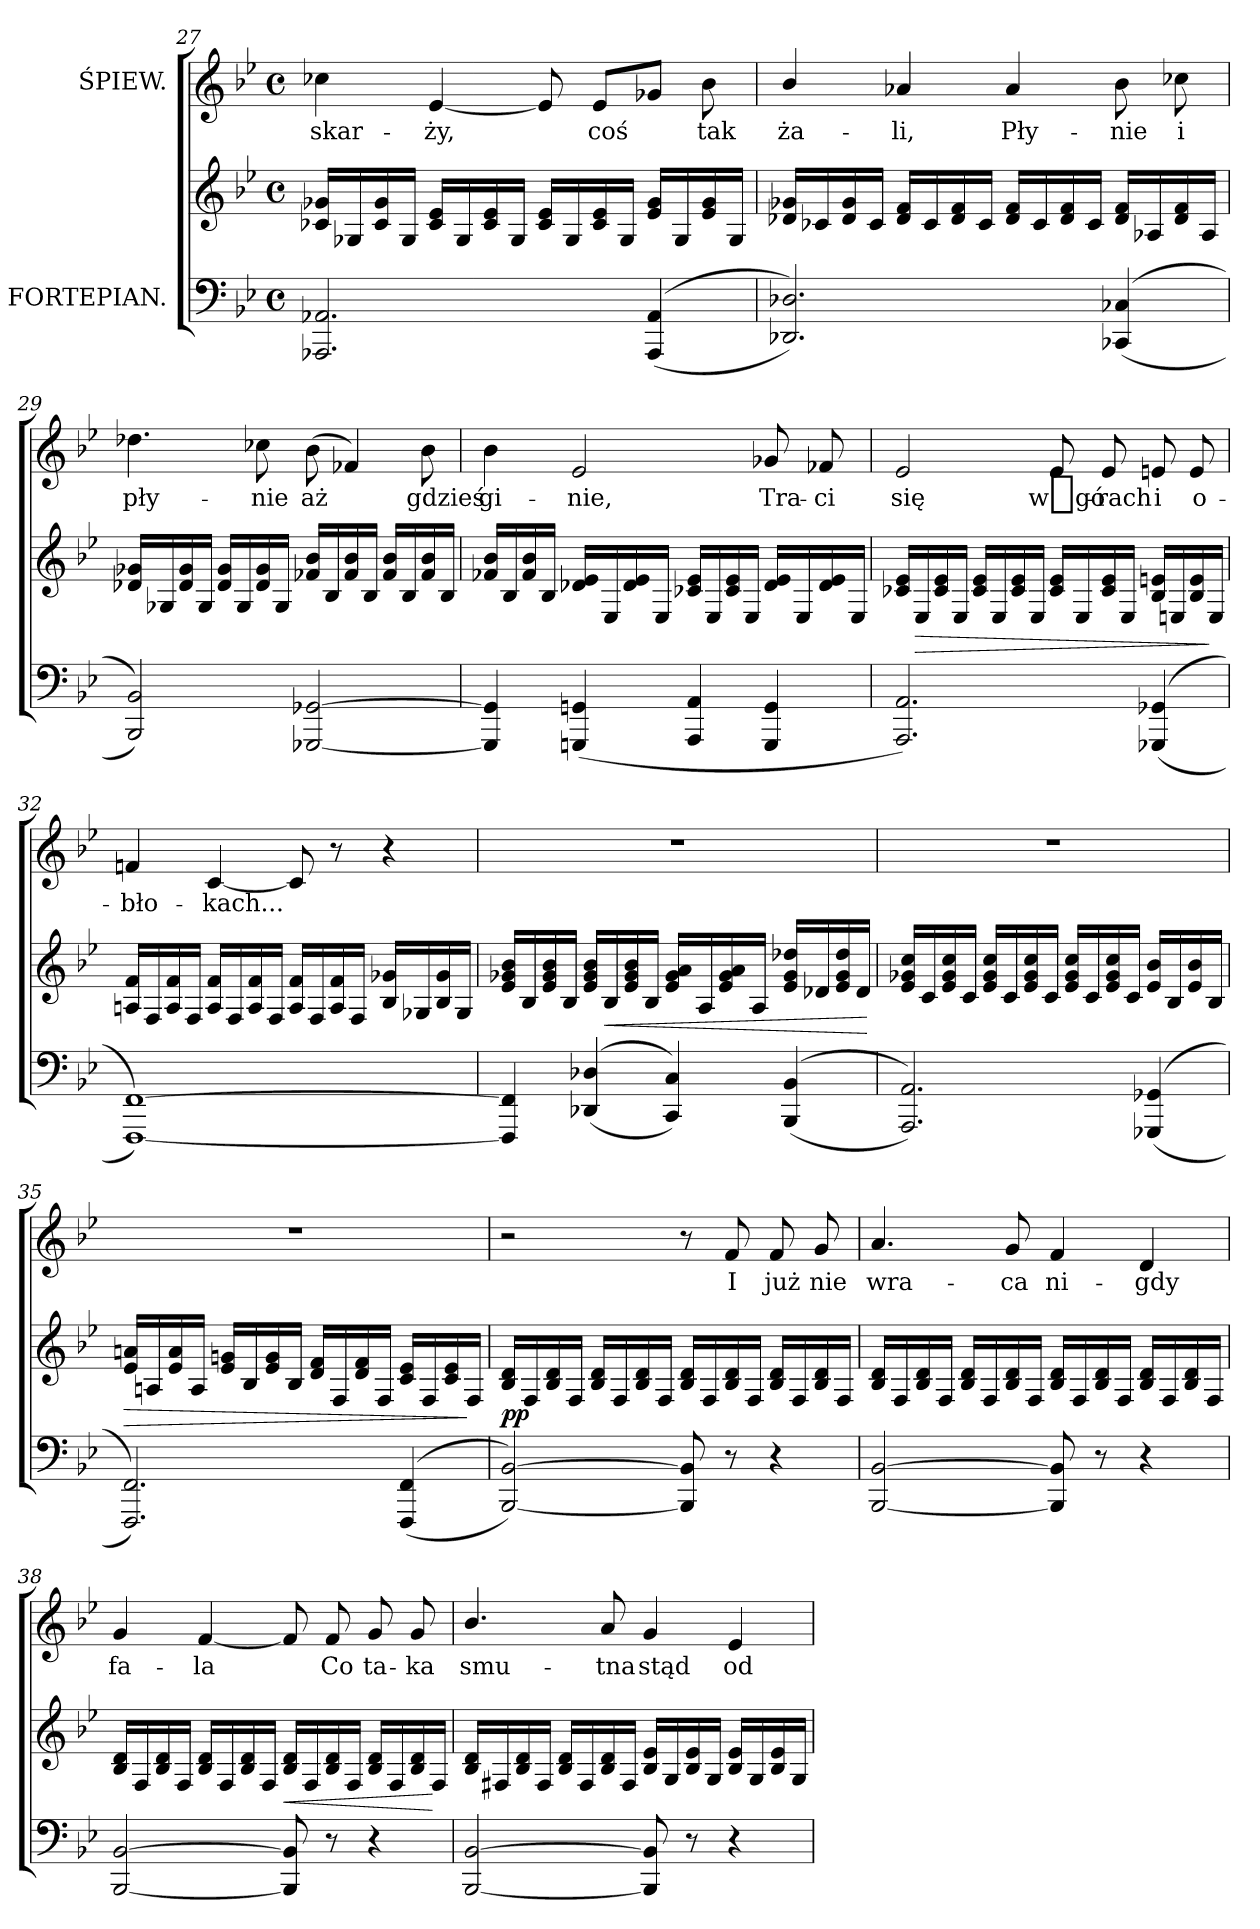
**kern	**kern	**dynam	**kern	**text
*part2	*part2	*part2	*part1	*part1
*staff3	*staff2	*staff2/3	*staff1	*staff1
*I"FORTEPIAN.	*	*	*I"ŚPIEW.	*
*clefF4	*clefG2	*	*clefG2	*
*k[b-e-]	*k[b-e-]	*	*k[b-e-]	*
*M4/4	*M4/4	*	*M4/4	*
*met(c)	*met(c)	*	*met(c)	*
=27	=27	=27	=27	=27
2.AAA-X/ 2.AA-X/	16c-X/ 16g-X/LL	.	4cc-X\	skar-
.	16G-X/	.	.	.
.	16c-/ 16g-/	.	.	.
.	16G-/JJ	.	.	.
.	16c-/ 16e-/LL	.	[4e-/	-ży,
.	16G-/	.	.	.
.	16c-/ 16e-/	.	.	.
.	16G-/JJ	.	.	.
.	16c-/ 16e-/LL	.	8e-/]	.
.	16G-/	.	.	.
.	16c-/ 16e-/	.	8e-/L	coś
.	16G-/JJ	.	.	.
(<(>4AAA-/ 4AA-/	16e-/ 16g-/LL	.	8g-X/J	.
.	16G-/	.	.	.
.	16e-/ 16g-/	.	8b-\	tak
.	16G-/JJ	.	.	.
=28	=28	=28	=28	=28
2.DD-X/ 2.D-X/))	16d-X/ 16g-X/LL	.	4b-/	ża-
.	16c-X/	.	.	.
.	16d-/ 16g-/	.	.	.
.	16c-/JJ	.	.	.
.	16d-/ 16f/LL	.	4a-X/	-li,
.	16c-/	.	.	.
.	16d-/ 16f/	.	.	.
.	16c-/JJ	.	.	.
.	16d-/ 16f/LL	.	4a-/	Pły-
.	16c-/	.	.	.
.	16d-/ 16f/	.	.	.
.	16c-/JJ	.	.	.
(<(>4CC-X/ 4C-X/	16d-/ 16f/LL	.	8b-\	-nie
.	16A-X/	.	.	.
.	16d-/ 16f/	.	8cc-X\	i
.	16A-/JJ	.	.	.
=29	=29	=29	=29	=29
2BBB-/ 2BB-/))	16d-X/ 16g-X/LL	.	4.dd-X\	pły-
.	16G-X/	.	.	.
.	16d-/ 16g-/	.	.	.
.	16G-/JJ	.	.	.
.	16d-/ 16g-/LL	.	.	.
.	16G-/	.	.	.
.	16d-/ 16g-/	.	8cc-X\	-nie
.	16G-/JJ	.	.	.
[2GGG-X/ [2GG-X/	16f-X/ 16b-/LL	.	(8b-\	aż
.	16B-/	.	.	.
.	16f-/ 16b-/	.	4f-X/)	.
.	16B-/JJ	.	.	.
.	16f-/ 16b-/LL	.	.	.
.	16B-/	.	.	.
.	16f-/ 16b-/	.	8b-\	gdzieś
.	16B-/JJ	.	.	.
=30	=30	=30	=30	=30
4GGG-]/ 4GG-]/	16f-X/ 16b-/LL	.	4b-\	gi-
.	16B-/	.	.	.
.	16f-/ 16b-/	.	.	.
.	16B-/JJ	.	.	.
(4GGGn/ 4GGn/	16d-X/ 16e-/LL	.	2e-/	-nie,
.	16E-/	.	.	.
.	16d-/ 16e-/	.	.	.
.	16E-/JJ	.	.	.
4AAA/ 4AA/	16c-X/ 16e-/LL	.	.	.
.	16E-/	.	.	.
.	16c-/ 16e-/	.	.	.
.	16E-/JJ	.	.	.
4GGG/ 4GG/	16d-/ 16e-/LL	.	8g-X/	Tra-
.	16E-/	.	.	.
.	16d-/ 16e-/	.	8f-X/	-ci
.	16E-/JJ	.	.	.
=31	=31	=31	=31	=31
2.AAA/ 2.AA/)	16c-X/ 16e-/LL	.	2e-/	się
.	16E-/	>	.	.
.	16c-/ 16e-/	.	.	.
.	16E-/JJ	.	.	.
.	16c-/ 16e-/LL	.	.	.
.	16E-/	.	.	.
.	16c-/ 16e-/	.	.	.
.	16E-/JJ	.	.	.
.	16c-/ 16e-/LL	.	8e-/	w_gó-
.	16E-/	.	.	.
.	16c-/ 16e-/	.	8e-/	-rach
.	16E-/JJ	.	.	.
(<(>4GGG-X/ 4GG-X/	16B-/ 16en/LL	.	8en/	i
.	16En/	.	.	.
.	16B-/ 16e/	.	8e/	o-
.	16E/JJ	]	.	.
=32	=32	=32	=32	=32
[1FFF [1FF))	16An/ 16f/LL	.	4fn/	-bło-
.	16F/	.	.	.
.	16A/ 16f/	.	.	.
.	16F/JJ	.	.	.
.	16A/ 16f/LL	.	[4c/	-kach...
.	16F/	.	.	.
.	16A/ 16f/	.	.	.
.	16F/JJ	.	.	.
.	16A/ 16f/LL	.	8c/]	.
.	16F/	.	.	.
.	16A/ 16f/	.	8r	.
.	16F/JJ	.	.	.
.	16B-/ 16g-X/LL	.	4r	.
.	16G-X/	.	.	.
.	16B-/ 16g-/	.	.	.
.	16G-/JJ	.	.	.
=33	=33	=33	=33	=33
4FFF]/ 4FF]/	16e-/ 16g-X/ 16b-/LL	.	1r	.
.	16B-/	.	.	.
.	16e-/ 16g-/ 16b-/	.	.	.
.	16B-/JJ	.	.	.
(<(>4DD-X/ 4D-X/	16e-/ 16g-/ 16b-/LL	.	.	.
.	16B-/	<	.	.
.	16e-/ 16g-/ 16b-/	.	.	.
.	16B-/JJ	.	.	.
4CC/ 4C/))	16e-/ 16g-/ 16a/LL	.	.	.
.	16A/	.	.	.
.	16e-/ 16g-/ 16a/	.	.	.
.	16A/JJ	.	.	.
(<(>4BBB-/ 4BB-/	16e-/ 16g-/ 16dd-X/LL	.	.	.
.	16d-X/	.	.	.
.	16e-/ 16g-/ 16dd-/	.	.	.
.	16d-/JJ	.	.	.
.	.	[	.	.
=34	=34	=34	=34	=34
2.AAA/ 2.AA/))	16e-/ 16g-X/ 16cc/LL	.	1r	.
.	16c/	.	.	.
.	16e-/ 16g-/ 16cc/	.	.	.
.	16c/JJ	.	.	.
.	16e-/ 16g-/ 16cc/LL	.	.	.
.	16c/	.	.	.
.	16e-/ 16g-/ 16cc/	.	.	.
.	16c/JJ	.	.	.
.	16e-/ 16g-/ 16cc/LL	.	.	.
.	16c/	.	.	.
.	16e-/ 16g-/ 16cc/	.	.	.
.	16c/JJ	.	.	.
(<(>4GGG-X/ 4GG-X/	16e-/ 16b-/LL	.	.	.
.	16B-/	.	.	.
.	16e-/ 16b-/	.	.	.
.	16B-/JJ	.	.	.
=35	=35	=35	=35	=35
2.FFF/ 2.FF/))	16e-/ 16an/LL	>	1r	.
.	16An/	.	.	.
.	16e-/ 16a/	.	.	.
.	16A/JJ	.	.	.
.	16e-/ 16gn/LL	.	.	.
.	16B-/	.	.	.
.	16e-/ 16g/	.	.	.
.	16B-/JJ	.	.	.
.	16d/ 16f/LL	.	.	.
.	16F/	.	.	.
.	16d/ 16f/	.	.	.
.	16F/JJ	.	.	.
(<(>4FFF/ 4FF/	16c/ 16e-/LL	.	.	.
.	16F/	.	.	.
.	16c/ 16e-/	.	.	.
.	16F/JJ	]	.	.
=36	=36	=36	=36	=36
[2BBB-/ [2BB-/))	16B-/ 16d/LL	pp	2r	.
.	16F/	.	.	.
.	16B-/ 16d/	.	.	.
.	16F/JJ	.	.	.
.	16B-/ 16d/LL	.	.	.
.	16F/	.	.	.
.	16B-/ 16d/	.	.	.
.	16F/JJ	.	.	.
8BBB-]/ 8BB-]/	16B-/ 16d/LL	.	8r	.
.	16F/	.	.	.
8r	16B-/ 16d/	.	8f/	I
.	16F/JJ	.	.	.
4r	16B-/ 16d/LL	.	8f/	już
.	16F/	.	.	.
.	16B-/ 16d/	.	8g/	nie
.	16F/JJ	.	.	.
=37	=37	=37	=37	=37
[2BBB-/ [2BB-/	16B-/ 16d/LL	.	4.a/	wra-
.	16F/	.	.	.
.	16B-/ 16d/	.	.	.
.	16F/JJ	.	.	.
.	16B-/ 16d/LL	.	.	.
.	16F/	.	.	.
.	16B-/ 16d/	.	8g/	-ca
.	16F/JJ	.	.	.
8BBB-]/ 8BB-]/	16B-/ 16d/LL	.	4f/	ni-
.	16F/	.	.	.
8r	16B-/ 16d/	.	.	.
.	16F/JJ	.	.	.
4r	16B-/ 16d/LL	.	4d/	-gdy
.	16F/	.	.	.
.	16B-/ 16d/	.	.	.
.	16F/JJ	.	.	.
=38	=38	=38	=38	=38
[2BBB-/ [2BB-/	16B-/ 16d/LL	.	4g/	fa-
.	16F/	.	.	.
.	16B-/ 16d/	.	.	.
.	16F/JJ	.	.	.
.	16B-/ 16d/LL	.	[4f/	-la
.	16F/	.	.	.
.	16B-/ 16d/	.	.	.
.	16F/JJ	.	.	.
8BBB-]/ 8BB-]/	16B-/ 16d/LL	<	8f/]	.
.	16F/	.	.	.
8r	16B-/ 16d/	.	8f/	Co
.	16F/JJ	.	.	.
4r	16B-/ 16d/LL	.	8g/	ta-
.	16F/	.	.	.
.	16B-/ 16d/	.	8g/	-ka
.	16F/JJ	[	.	.
=39	=39	=39	=39	=39
[2BBB-/ [2BB-/	16B-/ 16d/LL	.	4.b-/	smu-
.	16F#X/	.	.	.
.	16B-/ 16d/	.	.	.
.	16F#/JJ	.	.	.
.	16B-/ 16d/LL	.	.	.
.	16F#/	.	.	.
.	16B-/ 16d/	.	8a/	-tna
.	16F#/JJ	.	.	.
8BBB-]/ 8BB-]/	16B-/ 16e-/LL	.	4g/	stąd
.	16G/	.	.	.
8r	16B-/ 16e-/	.	.	.
.	16G/JJ	.	.	.
4r	16B-/ 16e-/LL	.	4e-/	od-
.	16G/	.	.	.
.	16B-/ 16e-/	.	.	.
.	16G/JJ	.	.	.
=	=	=	=	=
*-	*-	*-	*-	*-
